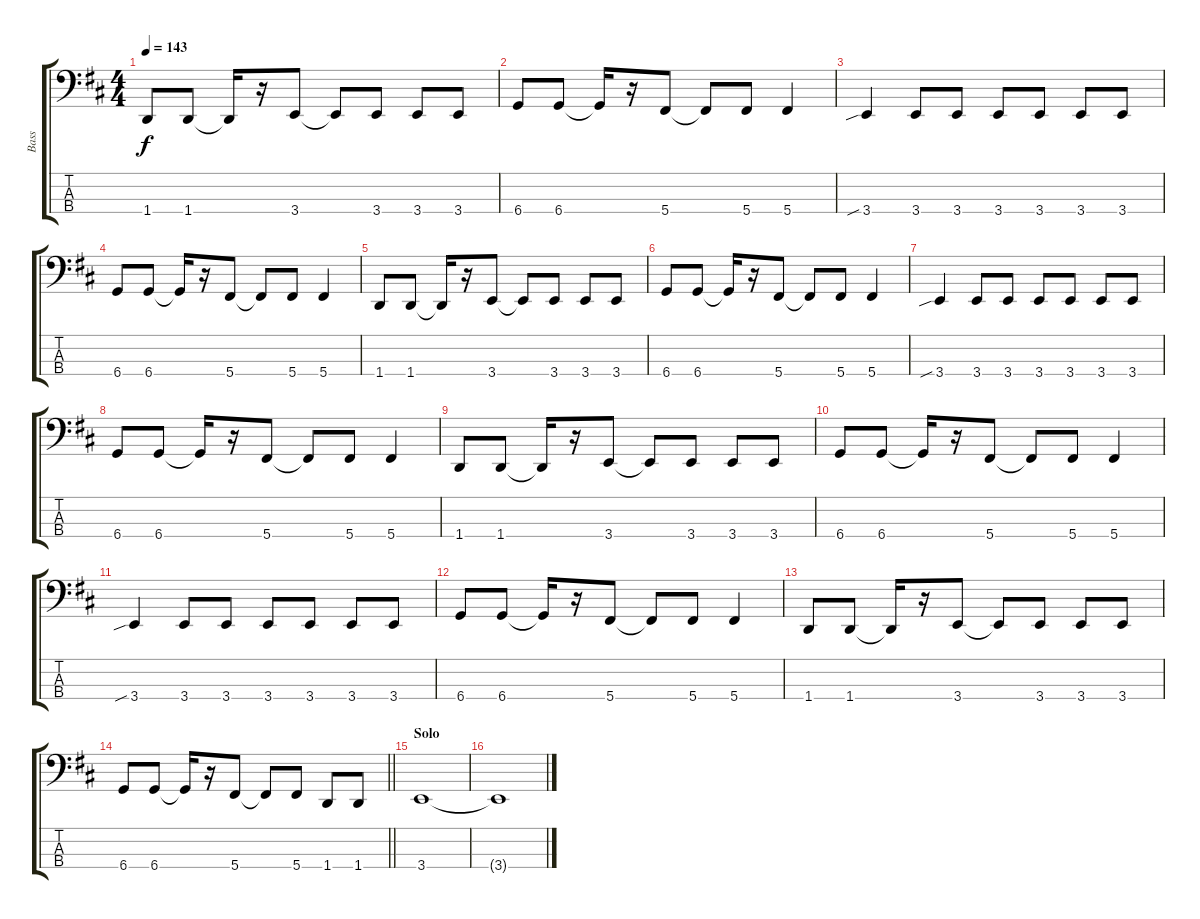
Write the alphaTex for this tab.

\track ("Bass" "Bass") {instrument electricbasspick}
\staff {score tabs}
\tuning (Gb2 Db2 Ab1 Db1) {hide}
\ts (4 4)
\tempo 143
\clef f4
\ks d
1.4.8{dy f} 1.4.8 1.4{t}.16 r.16 3.4.8 3.4{t}.8 3.4.8 3.4.8 3.4.8 |
6.4.8 6.4.8 6.4{t}.16 r.16 5.4.8 5.4{t}.8 5.4.8 5.4.4 |
3.4{sib}.4 3.4.8 3.4.8 3.4.8 3.4.8 3.4.8 3.4.8 |
6.4.8 6.4.8 6.4{t}.16 r.16 5.4.8 5.4{t}.8 5.4.8 5.4.4 |
1.4.8 1.4.8 1.4{t}.16 r.16 3.4.8 3.4{t}.8 3.4.8 3.4.8 3.4.8 |
6.4.8 6.4.8 6.4{t}.16 r.16 5.4.8 5.4{t}.8 5.4.8 5.4.4 |
3.4{sib}.4 3.4.8 3.4.8 3.4.8 3.4.8 3.4.8 3.4.8 |
6.4.8 6.4.8 6.4{t}.16 r.16 5.4.8 5.4{t}.8 5.4.8 5.4.4 |
1.4.8 1.4.8 1.4{t}.16 r.16 3.4.8 3.4{t}.8 3.4.8 3.4.8 3.4.8 |
6.4.8 6.4.8 6.4{t}.16 r.16 5.4.8 5.4{t}.8 5.4.8 5.4.4 |
3.4{sib}.4 3.4.8 3.4.8 3.4.8 3.4.8 3.4.8 3.4.8 |
6.4.8 6.4.8 6.4{t}.16 r.16 5.4.8 5.4{t}.8 5.4.8 5.4.4 |
1.4.8 1.4.8 1.4{t}.16 r.16 3.4.8 3.4{t}.8 3.4.8 3.4.8 3.4.8 |
\barLineRight lightlight
6.4.8 6.4.8 6.4{t}.16 r.16 5.4.8 5.4{t}.8 5.4.8 1.4.8 1.4.8 |
\section ("" "Solo")
3.4.1 |
3.4{t}.1
